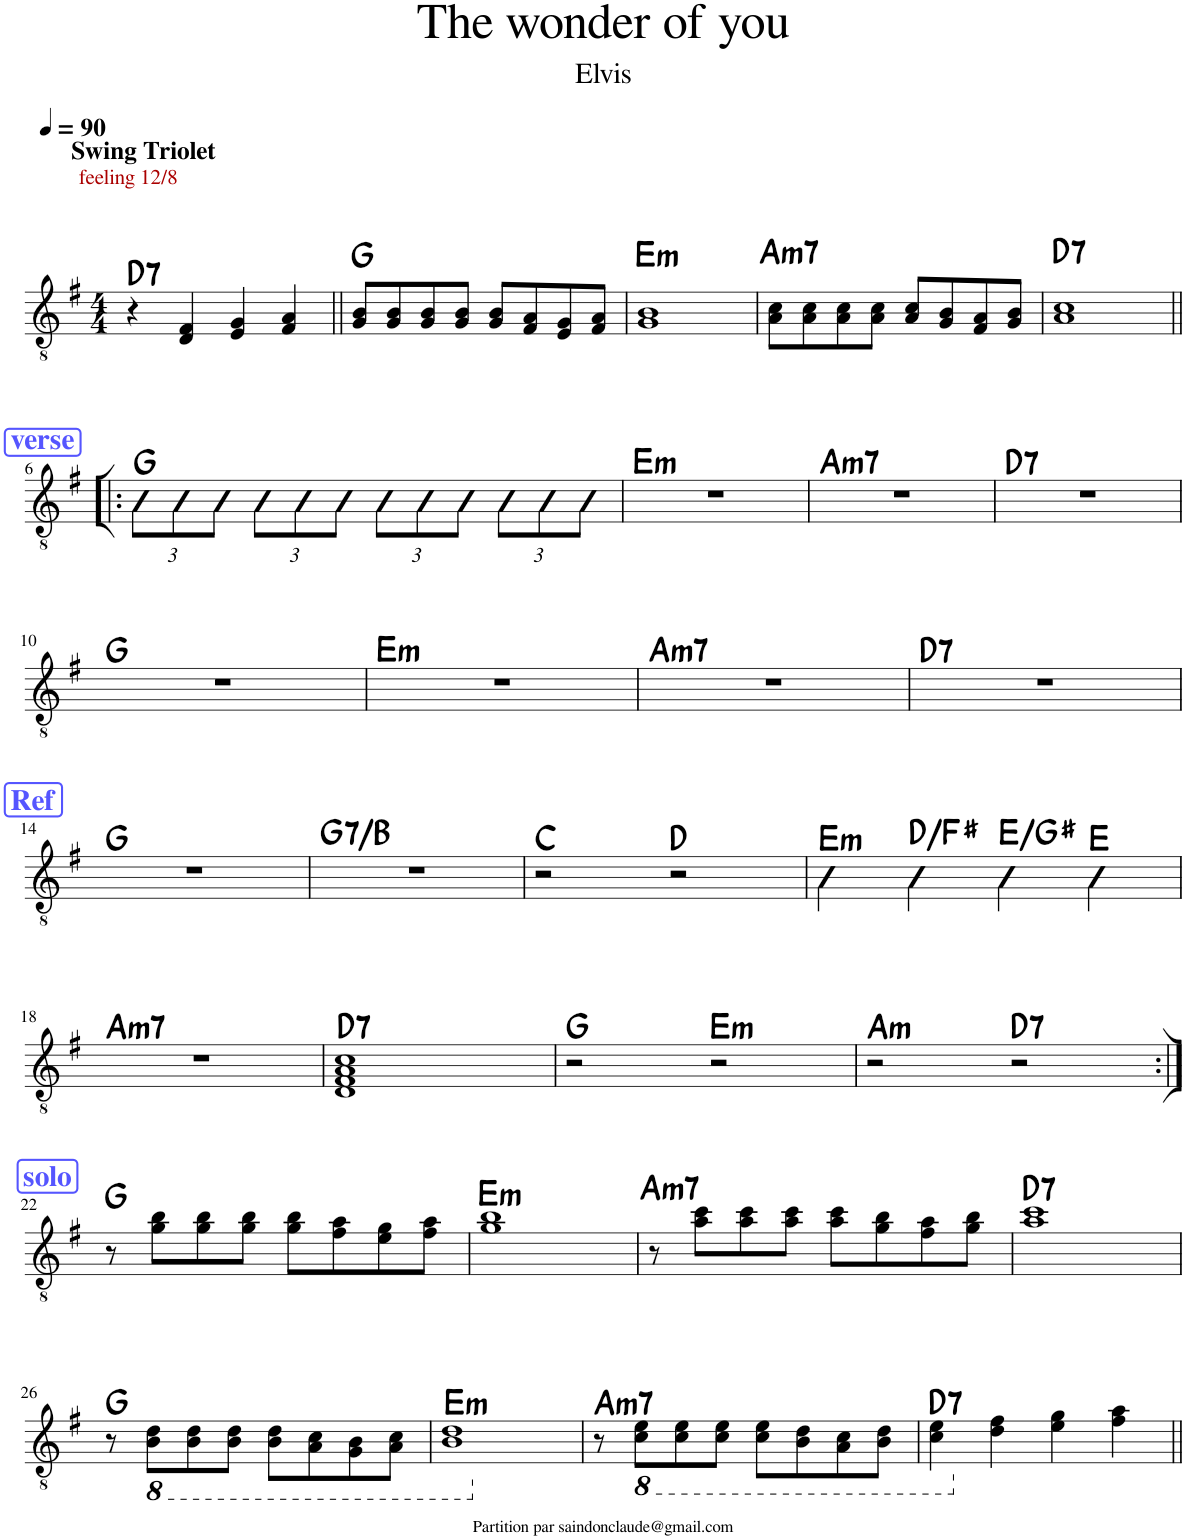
**kern	**harte
*part1	*part1
*staff1	*
*I"Classical Guitar	*
*I'Guit.	*
*clefGv2	*
*k[f#]	*
*M4/4	*
*MM90	*
=1	=1
!LO:TX:a:B:t=Swing Triolet	!
!LO:TX:a:color=#AA0000:t=feeling 12/8	!LO:H:kt=7
4r	D:7
4D/ 4F#/	.
4E/ 4G/	.
4F#/ 4A/	.
=2||	=2||
8G/ 8B/L	G:maj
8G/ 8B/	.
8G/ 8B/	.
8G/ 8B/J	.
8G/ 8B/L	.
8F#/ 8A/	.
8E/ 8G/	.
8F#/ 8A/J	.
=3	=3
!	!LO:H:kt=m
1G 1B	E:min
=4	=4
!	!LO:H:kt=m7
8A\ 8c\L	A:min7
8A\ 8c\	.
8A\ 8c\	.
8A\ 8c\J	.
8A/ 8c/L	.
8G/ 8B/	.
8F#/ 8A/	.
8G/ 8B/J	.
=5	=5
!	!LO:H:kt=7
1A 1c	D:7
!!LO:LB:g=z
!!LO:REH:place=s1:a:B:cj:color=#5555FF:fs=14:t=verse
=6!|:	=6!|:
*Xbrackettup	*
12G\L	G:maj
12G\	.
12G\J	.
12G\L	.
12G\	.
12G\J	.
12G\L	.
12G\	.
12G\J	.
12G\L	.
12G\	.
12G\J	.
=7	=7
!	!LO:H:kt=m
1r	E:min
=8	=8
!	!LO:H:kt=m7
1r	A:min7
=9	=9
!	!LO:H:kt=7
1r	D:7
!!LO:LB:g=z
=10	=10
1r	G:maj
=11	=11
!	!LO:H:kt=m
1r	E:min
=12	=12
!	!LO:H:kt=m7
1r	A:min7
=13	=13
!	!LO:H:kt=7
1r	D:7
!!LO:LB:g=z
!!LO:REH:place=s1:a:B:cj:color=#5555FF:fs=14:t=Ref
=14	=14
1r	G:maj
=15	=15
!	!LO:H:kt=7
1r	G:7/3
=16	=16
2r	C:maj
2r	D:maj
=17	=17
!	!LO:H:kt=m
4E\	E:min
4E\	D:maj/3
4E\	E:maj/3
4E\	E:maj
!!LO:LB:g=z
=18	=18
!	!LO:H:kt=m7
1r	A:min7
=19	=19
!	!LO:H:kt=7
1D 1F# 1A 1c	D:7
=20	=20
2r	G:maj
!	!LO:H:kt=m
2r	E:min
=21	=21
!	!LO:H:kt=m
2r	A:min
!	!LO:H:kt=7
2r	D:7
!!LO:LB:g=z
!!LO:REH:place=s1:a:B:cj:color=#5555FF:fs=14:t=solo
=22:|!	=22:|!
8r	G:maj
8g\ 8b\L	.
8g\ 8b\	.
8g\ 8b\J	.
8g\ 8b\L	.
8f#\ 8a\	.
8e\ 8g\	.
8f#\ 8a\J	.
=23	=23
!	!LO:H:kt=m
1g 1b	E:min
=24	=24
!	!LO:H:kt=m7
8r	A:min7
8a\ 8cc\L	.
8a\ 8cc\	.
8a\ 8cc\J	.
8a\ 8cc\L	.
8g\ 8b\	.
8f#\ 8a\	.
8g\ 8b\J	.
=25	=25
!	!LO:H:kt=7
1a 1cc	D:7
!!LO:LB:g=z
=26	=26
8r	G:maj
*8ba	*
8BB\ 8D\L	.
8BB\ 8D\	.
8BB\ 8D\J	.
8BB\ 8D\L	.
8AA\ 8C\	.
8GG\ 8BB\	.
8AA\ 8C\J	.
=27	=27
!	!LO:H:kt=m
1BB 1D	E:min
=28	=28
*X8ba	*
!	!LO:H:kt=m7
8r	A:min7
*8ba	*
8C\ 8E\L	.
8C\ 8E\	.
8C\ 8E\J	.
8C\ 8E\L	.
8BB\ 8D\	.
8AA\ 8C\	.
8BB\ 8D\J	.
=29	=29
!	!LO:H:kt=7
4C\ 4E\	D:7
*X8ba	*
4d\ 4f#\	.
4e\ 4g\	.
4f#\ 4a\	.
=||	=||
*-	*-
